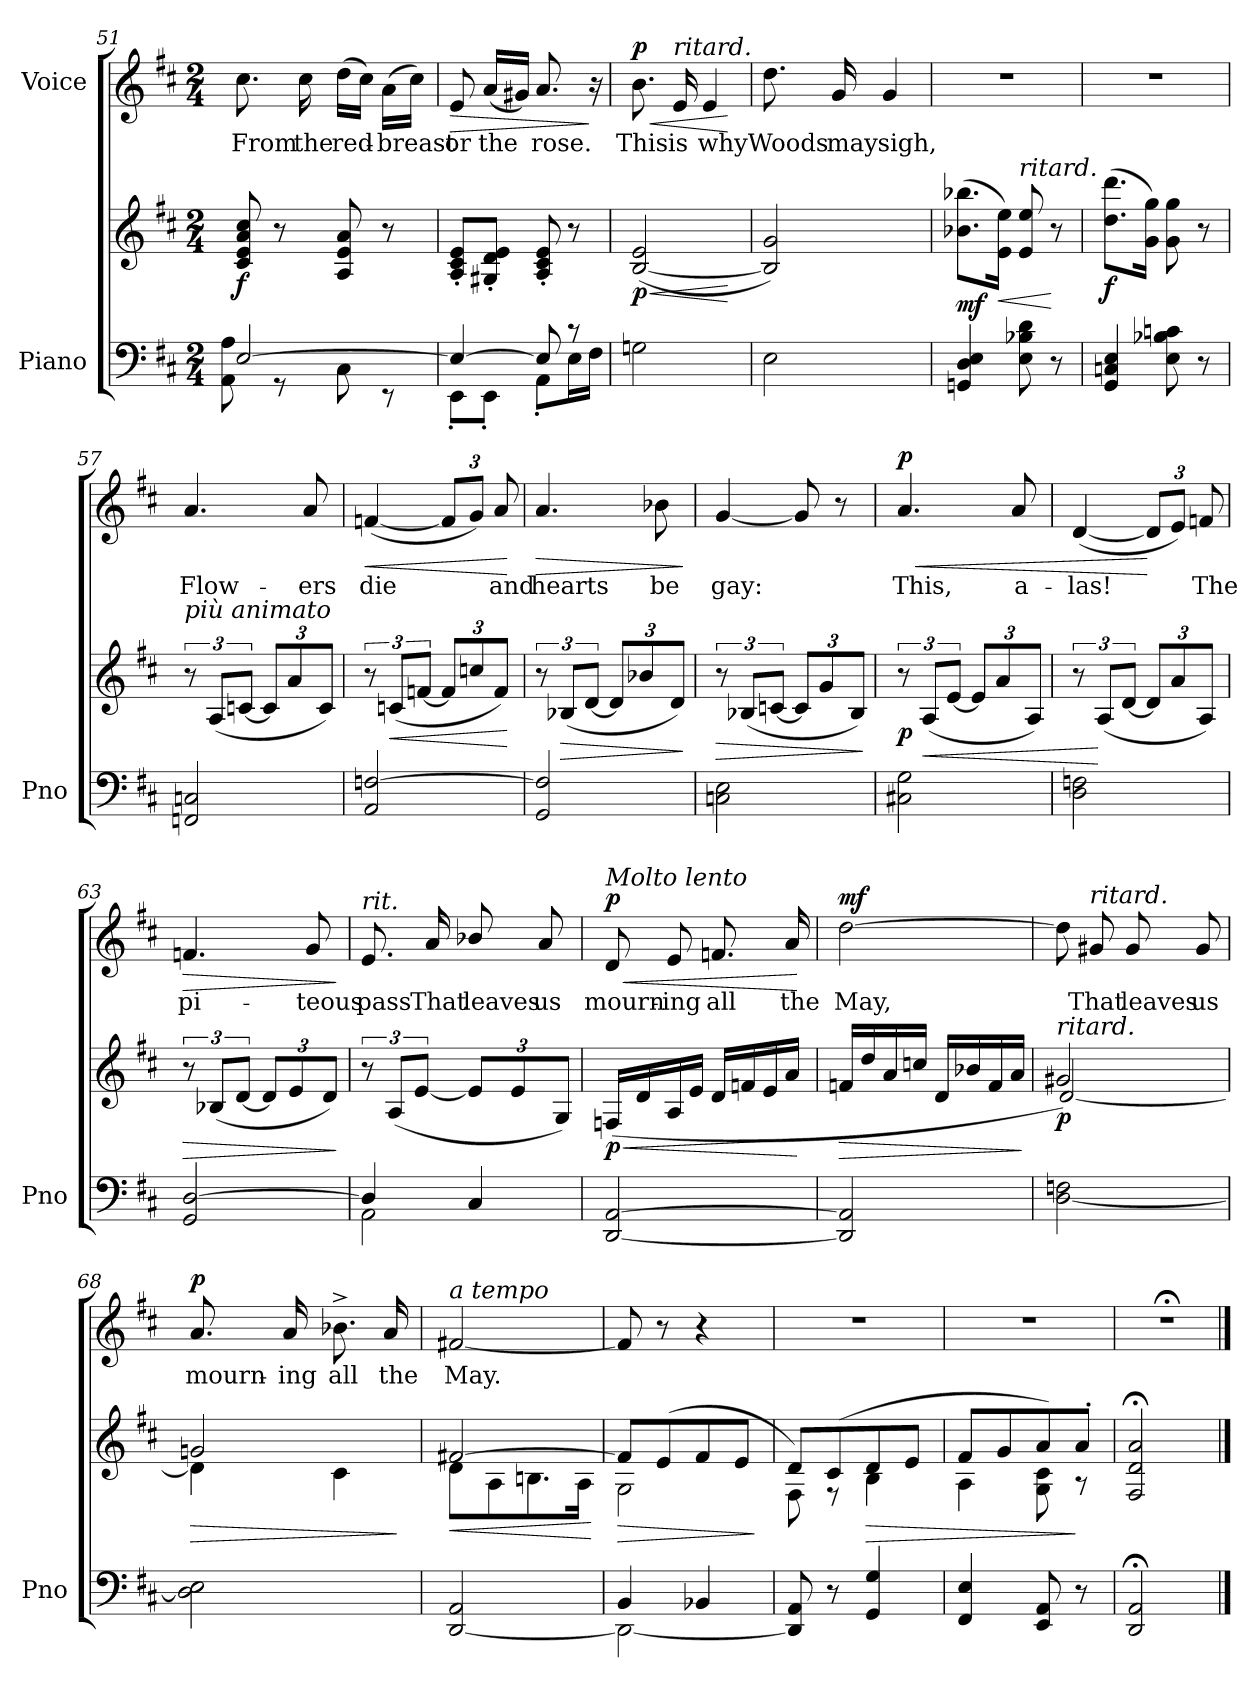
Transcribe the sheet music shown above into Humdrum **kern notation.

**kern	**kern	**dynam	**kern	**text	**dynam
*part2	*part2	*part2	*part1	*part1	*part1
*staff3	*staff2	*staff2/3	*staff1	*staff1	*staff1
*I"Piano	*	*	*I"Voice	*	*
*I'Pno	*	*	*	*	*
*clefF4	*clefG2	*	*clefG2	*	*
*k[f#c#]	*k[f#c#]	*	*k[f#c#]	*	*
*M2/4	*M2/4	*	*M2/4	*	*
=51	=51	=51	=51	=51	=51
*^	*	*	*	*	*
!	!	!	!LO:DY:b	!	!	!LO:DY:a
!	!	!	!	!	!	!LO:DY:n=1:a
[2E/	8AA\ 8A\	8c#/ 8e/ 8a/ 8cc#/	f	8.cc#\	From	f other-dynamics
.	8r	8r	.	.	.	.
.	.	.	.	16cc#\	the	.
.	8C#\	8A/ 8e/ 8a/	.	(16dd\LL	red-	.
.	.	.	.	16cc#\JJ)	.	.
.	8r	8r	.	(16a\LL	-breast	.
.	.	.	.	16cc#\JJ)	.	.
=52	=52	=52	=52	=52	=52	=52
!	!	!	!	!	!	!LO:HP:b
4E/_	8EE'\L	8A/' 8c#/' 8e/'L	.	8e/	or	>
.	8EE'\J	8G#X/' 8d/' 8e/'J	.	(16a/LL	the	.
.	.	.	.	16g#X/JJ)	.	.
8E/]	8AA'\L	8A/' 8c#/' 8e/'	.	8.a/	rose.	.
8r	16E\L	8r	.	.	.	.
.	16F#\JJ	.	.	16r	.	]
=53	=53	=53	=53	=53	=53	=53
!	!	!	!LO:HP:b	!	!	!LO:HP:b
!	!	!	!LO:DY:n=1:b	!	!	!LO:DY:n=1:a
*v	*v	*	*	*	*	*
2Gn\	([2B/ 2e/	< p	8.b\	This	< p
!	!	!	!LO:TX:i:t=ritard.	!	!
.	.	.	16e/	is	.
.	.	.	4e/	why	.
.	.	[	.	.	[
=54	=54	=54	=54	=54	=54
2E\	2B/] 2g/)	.	8.dd\	Woods	.
.	.	.	16g/	may	.
.	.	.	4g/	sigh,	.
=55	=55	=55	=55	=55	=55
!	!	!LO:DY:b	!	!	!
4GGn/ 4D/ 4E/	(8.b-X\ 8.bb-X\L	mf	2r	.	.
!	!	!LO:HP:b	!	!	!
.	16e\ 16ee\Jk)	<	.	.	.
!	!LO:TX:i:t=ritard.	!	!	!	!
8E\ 8B-X\ 8d\	8e/ 8ee/	.	.	.	.
8r	8r	[	.	.	.
=56	=56	=56	=56	=56	=56
!	!	!LO:DY:b	!	!	!
4GG/ 4Cn/ 4E/	(8.dd\ 8.ddd\L	f	2r	.	.
.	16g\ 16gg\Jk)	.	.	.	.
8E\ 8B-X\ 8cn\	8g\ 8gg\	.	.	.	.
8r	8r	.	.	.	.
=57	=57	=57	=57	=57	=57
!	!LO:TX:i:t=più animato	!	!	!	!
!	!	!	!	!	!LO:DY:a
!	!	!	!	!	!LO:DY:n=1:a
2FFn/ 2Cn/	12r	.	4.a/	Flow-	p other-dynamics
.	(12A/L	.	.	.	.
.	[12cn/J	.	.	.	.
*	*Xbrackettup	*	*	*	*
.	12c/L]	.	.	.	.
.	12a/	.	.	.	.
.	.	.	8a/	-ers	.
.	12c/J)	.	.	.	.
=58	=58	=58	=58	=58	=58
*	*brackettup	*	*	*	*
!	!	!	!	!	!LO:HP:b
2AA/ [2Fn/	12r	.	([4fn/	die	<
!	!	!LO:HP:b	!	!	!
.	(12cn/L	<	.	.	.
.	[12fn/J	.	.	.	.
*	*Xbrackettup	*	*Xbrackettup	*	*
.	12f/L]	.	12f/L]	.	.
.	12ccn/	.	12g/J)	.	.
.	12f/J)	.	12a/	and	.
.	.	[	.	.	[
=59	=59	=59	=59	=59	=59
*	*brackettup	*	*	*	*
!	!	!	!	!	!LO:HP:b
2GG/ 2F/]	12r	.	4.a/	hearts	>
!	!	!LO:HP:b	!	!	!
.	(12B-X/L	>	.	.	.
.	[12d/J	.	.	.	.
*	*Xbrackettup	*	*	*	*
.	12d/L]	.	.	.	.
.	12b-X/	.	.	.	.
.	.	.	8b-X\	be	.
.	12d/J)	.	.	.	.
.	.	]	.	.	]
=60	=60	=60	=60	=60	=60
*	*brackettup	*	*	*	*
!	!	!LO:HP:b	!	!	!
2Cn\ 2E\	12r	>	[4g/	gay:	.
.	(12B-X/L	.	.	.	.
.	[12cn/J	.	.	.	.
*	*Xbrackettup	*	*	*	*
.	12c/L]	.	8g/]	.	.
.	12g/	.	.	.	.
.	.	.	8r	.	.
.	12B-/J)	.	.	.	.
.	.	]	.	.	.
=61	=61	=61	=61	=61	=61
*	*brackettup	*	*	*	*
!	!	!LO:DY:b	!	!	!LO:HP:b
!	!	!	!	!	!LO:DY:n=1:a
2C#X\ 2G\	12r	p	4.a/	This,	< p
!	!	!LO:HP:b	!	!	!
.	(12A/L	<	.	.	.
.	[12e/J	.	.	.	.
*	*Xbrackettup	*	*	*	*
.	12e/L]	.	.	.	.
.	12a/	.	.	.	.
.	.	.	8a/	a-	.
.	12A/J)	.	.	.	.
=62	=62	=62	=62	=62	=62
*	*brackettup	*	*	*	*
2D\ 2Fn\	12r	.	([4d/	-las!	.
.	(12A/L	[	.	.	.
.	[12d/J	.	.	.	.
*	*Xbrackettup	*	*	*	*
.	12d/L]	.	12d/L]	.	[
.	12a/	.	12e/J)	.	.
.	12A/J)	.	12fn/	The	.
=63	=63	=63	=63	=63	=63
*	*brackettup	*	*	*	*
!	!	!LO:HP:b	!	!	!LO:HP:b
2GG/ [2D/	12r	>	4.fn/	pi-	>
.	(12B-X/L	.	.	.	.
.	[12d/J	.	.	.	.
*	*Xbrackettup	*	*	*	*
.	12d/L]	.	.	.	.
.	12e/	.	.	.	.
.	.	.	8g/	-teous	.
.	12d/J)	.	.	.	.
.	.	]	.	.	]
=64	=64	=64	=64	=64	=64
*^	*	*	*	*	*
*	*	*brackettup	*	*	*	*
!	!	!	!	!LO:TX:i:t=rit.	!	!
4D/]	2AA\	12r	.	8.e/	pass	.
.	.	(12A/L	.	.	.	.
.	.	[12e/J	.	.	.	.
.	.	.	.	16a/	That	.
*	*	*Xbrackettup	*	*	*	*
4C#/	.	12e/L]	.	8b-X/	leaves	.
.	.	12e/	.	.	.	.
.	.	.	.	8a/	us	.
.	.	12G/J)	.	.	.	.
*v	*v	*	*	*	*	*
=65	=65	=65	=65	=65	=65
!	!	!	!LO:TX:i:t=Molto lento	!	!
!	!	!LO:HP:b	!	!	!LO:HP:b
!	!	!LO:DY:n=1:b	!	!	!LO:DY:n=1:a
[2DD/ [2AA/	(>16Fn/LL	< p	8d/	mourn-	< p
.	16d/	.	.	.	.
.	16A/	.	8e/	-ing	.
.	16e/JJ	.	.	.	.
.	16d/LL	.	8.fn/	all	.
.	16fn/	.	.	.	.
.	16e/	.	.	.	.
.	16a/JJ	.	16a/	the	.
.	.	[	.	.	[
=66	=66	=66	=66	=66	=66
!	!	!LO:HP:b	!	!	!LO:DY:a
2DD/] 2AA/]	16fn/LL	>	[2dd\	May,	mf
.	16dd/	.	.	.	.
.	16a/	.	.	.	.
.	16ccn/JJ	.	.	.	.
.	16d/LL	.	.	.	.
.	16b-X/	.	.	.	.
.	16f/	.	.	.	.
.	16a/JJ	.	.	.	.
.	.	]	.	.	.
=67	=67	=67	=67	=67	=67
*	*^	*	*	*	*
!	!LO:TX:i:t=ritard.	!	!	!	!	!
!	!	!	!LO:DY:b	!	!	!
[2D\ 2Fn\	2g#X/)	[<2d/	p	8dd\]	.	.
!	!	!	!	!LO:TX:i:t=ritard.	!	!
.	.	.	.	8g#X/	That	.
.	.	.	.	8g#/	leaves	.
.	.	.	.	8g#/	us	.
=68	=68	=68	=68	=68	=68	=68
!	!	!	!LO:HP:b	!	!	!LO:DY:a
2D\] 2E\	2gn/	4d\]	>	8.a/	mourn-	p
.	.	.	.	16a/	-ing	.
.	.	4c#\	.	8.b-X^\	all	.
.	.	.	.	16a/	the	.
*	*v	*v	*	*	*	*
.	.	]	.	.	.
=69	=69	=69	=69	=69	=69
!	!	!	!LO:TX:i:t=a tempo	!	!
!	!LO:TX:i:t=a tempo  e  calando	!	!	!	!
!	!	!LO:HP:b	!	!	!
*	*^	*	*	*	*
[<2DD/ 2AA/	[2f#X/	8d\L	<	[2f#X/	May.	.
.	.	8A\	.	.	.	.
.	.	8.Bn\	.	.	.	.
.	.	16A\Jk	.	.	.	.
*	*v	*v	*	*	*	*
.	.	[	.	.	.
=70	=70	=70	=70	=70	=70
*^	*	*	*	*	*
!	!	!	!LO:HP:b	!	!	!
*	*	*^	*	*	*	*
4BB/	2DD\_	8f#/L]	2G\	>	8f#/]	.	.
.	.	(8e/	.	.	8r	.	.
4BB-X/	.	8f#/	.	.	4r	.	.
.	.	8e/J	.	.	.	.	.
*v	*v	*	*	*	*	*	*
*	*v	*v	*	*	*	*
.	.	]	.	.	.
=71	=71	=71	=71	=71	=71
*	*^	*	*	*	*
8DD/] 8AA/	8d/L)	8F#\	.	2r	.	.
8r	(8c#/	8r	.	.	.	.
!	!	!	!LO:HP:b	!	!	!
4GG/ 4G/	8d/	4B\	>	.	.	.
.	8e/J	.	.	.	.	.
=72	=72	=72	=72	=72	=72	=72
4FF#/ 4E/	8f#/L	4A\	.	2r	.	.
.	8g/	.	.	.	.	.
8EE/ 8AA/	8a/)	8G\ 8c#\	.	.	.	.
8r	8a'/J	8r	]	.	.	.
*	*v	*v	*	*	*	*
=73	=73	=73	=73	=73	=73
2DD/; 2AA/;	2F#/;< 2d/;< 2a/;<	.	2r;<	.	.
==	==	==	==	==	==
*-	*-	*-	*-	*-	*-
